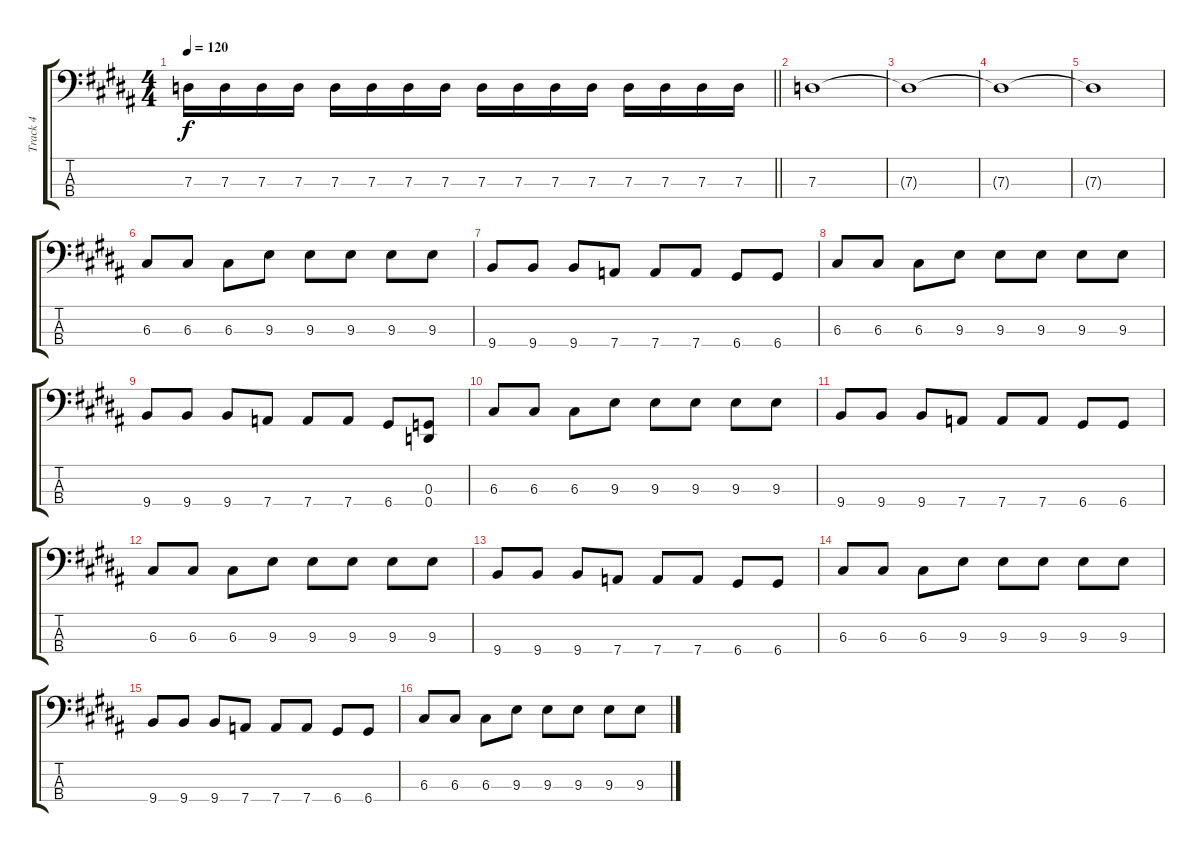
\track ("Track 4" "Track 4") {instrument electricbassfinger}
\staff {score tabs}
\tuning (F2 C2 G1 D1) {hide}
\ts (4 4)
\tempo 120
\clef f4
\barLineRight lightlight
\ks b
7.3.16{dy f} 7.3.16 7.3.16 7.3.16 7.3.16 7.3.16 7.3.16 7.3.16 7.3.16 7.3.16 7.3.16 7.3.16 7.3.16 7.3.16 7.3.16 7.3.16 |
7.3.1 |
7.3{t}.1 |
7.3{t}.1 |
7.3{t}.1 |
6.3.8 6.3.8 6.3.8 9.3.8 9.3.8 9.3.8 9.3.8 9.3.8 |
9.4.8 9.4.8 9.4.8 7.4.8 7.4.8 7.4.8 6.4.8 6.4.8 |
6.3.8 6.3.8 6.3.8 9.3.8 9.3.8 9.3.8 9.3.8 9.3.8 |
9.4.8 9.4.8 9.4.8 7.4.8 7.4.8 7.4.8 6.4.8 (0.3 0.4).8 |
6.3.8 6.3.8 6.3.8 9.3.8 9.3.8 9.3.8 9.3.8 9.3.8 |
9.4.8 9.4.8 9.4.8 7.4.8 7.4.8 7.4.8 6.4.8 6.4.8 |
6.3.8 6.3.8 6.3.8 9.3.8 9.3.8 9.3.8 9.3.8 9.3.8 |
9.4.8 9.4.8 9.4.8 7.4.8 7.4.8 7.4.8 6.4.8 6.4.8 |
6.3.8 6.3.8 6.3.8 9.3.8 9.3.8 9.3.8 9.3.8 9.3.8 |
9.4.8 9.4.8 9.4.8 7.4.8 7.4.8 7.4.8 6.4.8 6.4.8 |
6.3.8 6.3.8 6.3.8 9.3.8 9.3.8 9.3.8 9.3.8 9.3.8
